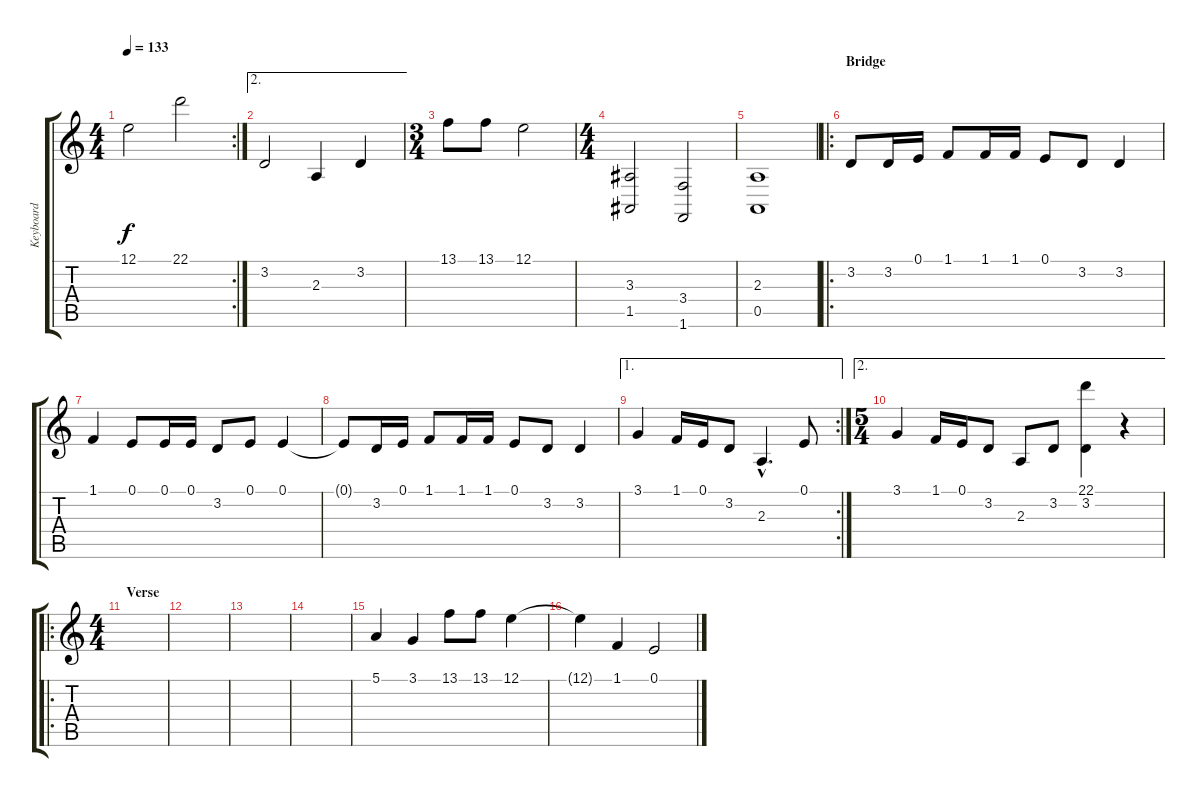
\track ("Keyboard" "Keyboard") {instrument pad7halo}
\staff {score tabs}
\tuning (E4 B3 G3 D3 A2 E2) {hide}
\rc 2
\ts (4 4)
\tempo 133
\clef g2
\ks c
12.1.2{dy f} 22.1.2 |
\ae 2
3.2.2 2.3.4 3.2.4 |
\ts (3 4)
13.1.8 13.1.8 12.1.2 |
\ts (4 4)
(3.3 1.5).2 (3.4 1.6).2 |
(2.3 0.5).1 |
\ro
\section ("" "Bridge")
3.2.8{volume 8} 3.2.16 0.1.16 1.1.8 1.1.16 1.1.16 0.1.8 3.2.8 3.2.4 |
1.1.4 0.1.8 0.1.16 0.1.16 3.2.8 0.1.8 0.1.4 |
0.1{t}.8 3.2.16 0.1.16 1.1.8 1.1.16 1.1.16 0.1.8 3.2.8 3.2.4 |
\ae 1
\rc 2
3.1.4 1.1.16 0.1.16 3.2.8 2.3{hac}.4{d} 0.1.8 |
\ae 2
\ts (5 4)
3.1.4 1.1.16 0.1.16 3.2.8 2.3.8 3.2.8 (22.1 3.2).4 r.4 |
\ro
\ts (4 4)
\section ("" "Verse")
|
|
|
|
5.1.4{volume 10 instrument stringensemble1} 3.1.4 13.1.8 13.1.8 12.1.4 |
12.1{t}.4 1.1.4 0.1.2
